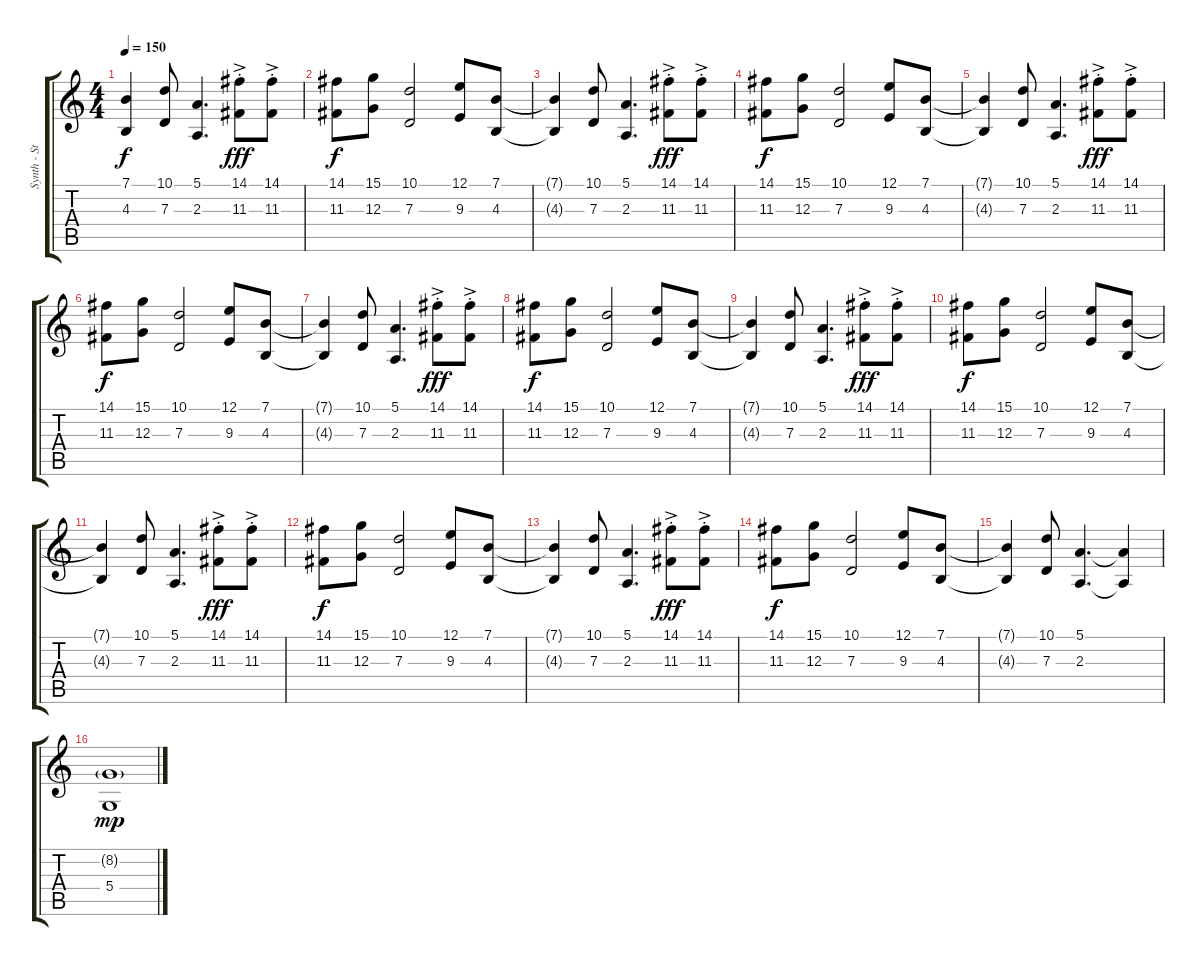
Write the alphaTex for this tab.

\track ("Synth - Strings 1" "Synth - St") {instrument synthstrings1}
\staff {score tabs}
\tuning (E4 B3 G3 D3 A2 E2) {hide}
\ts (4 4)
\tempo 150
\clef g2
\ks c
(7.1{t} 4.3{t}).4{dy f} (10.1 7.3).8 (5.1 2.3).4{d} (14.1{ac st} 11.3{ac st}).8{dy fff} (14.1{ac st} 11.3{ac st}).8 |
(14.1 11.3).8{dy f} (15.1 12.3).8 (10.1 7.3).2 (12.1 9.3).8 (7.1 4.3).8 |
(7.1{t} 4.3{t}).4 (10.1 7.3).8 (5.1 2.3).4{d} (14.1{ac st} 11.3{ac st}).8{dy fff} (14.1{ac st} 11.3{ac st}).8 |
(14.1 11.3).8{dy f} (15.1 12.3).8 (10.1 7.3).2 (12.1 9.3).8 (7.1 4.3).8 |
(7.1{t} 4.3{t}).4 (10.1 7.3).8 (5.1 2.3).4{d} (14.1{ac st} 11.3{ac st}).8{dy fff} (14.1{ac st} 11.3{ac st}).8 |
(14.1 11.3).8{dy f} (15.1 12.3).8 (10.1 7.3).2 (12.1 9.3).8 (7.1 4.3).8 |
(7.1{t} 4.3{t}).4 (10.1 7.3).8 (5.1 2.3).4{d} (14.1{ac st} 11.3{ac st}).8{dy fff} (14.1{ac st} 11.3{ac st}).8 |
(14.1 11.3).8{dy f} (15.1 12.3).8 (10.1 7.3).2 (12.1 9.3).8 (7.1 4.3).8 |
(7.1{t} 4.3{t}).4 (10.1 7.3).8 (5.1 2.3).4{d} (14.1{ac st} 11.3{ac st}).8{dy fff} (14.1{ac st} 11.3{ac st}).8 |
(14.1 11.3).8{dy f} (15.1 12.3).8 (10.1 7.3).2 (12.1 9.3).8 (7.1 4.3).8 |
(7.1{t} 4.3{t}).4 (10.1 7.3).8 (5.1 2.3).4{d} (14.1{ac st} 11.3{ac st}).8{dy fff} (14.1{ac st} 11.3{ac st}).8 |
(14.1 11.3).8{dy f} (15.1 12.3).8 (10.1 7.3).2 (12.1 9.3).8 (7.1 4.3).8 |
(7.1{t} 4.3{t}).4 (10.1 7.3).8 (5.1 2.3).4{d} (14.1{ac st} 11.3{ac st}).8{dy fff} (14.1{ac st} 11.3{ac st}).8 |
(14.1 11.3).8{dy f} (15.1 12.3).8 (10.1 7.3).2 (12.1 9.3).8 (7.1 4.3).8 |
(7.1{t} 4.3{t}).4 (10.1 7.3).8 (5.1 2.3).4{d} (5.1{t} 2.3{t}).4 |
(8.2{g} 5.4).1{dy mp}
